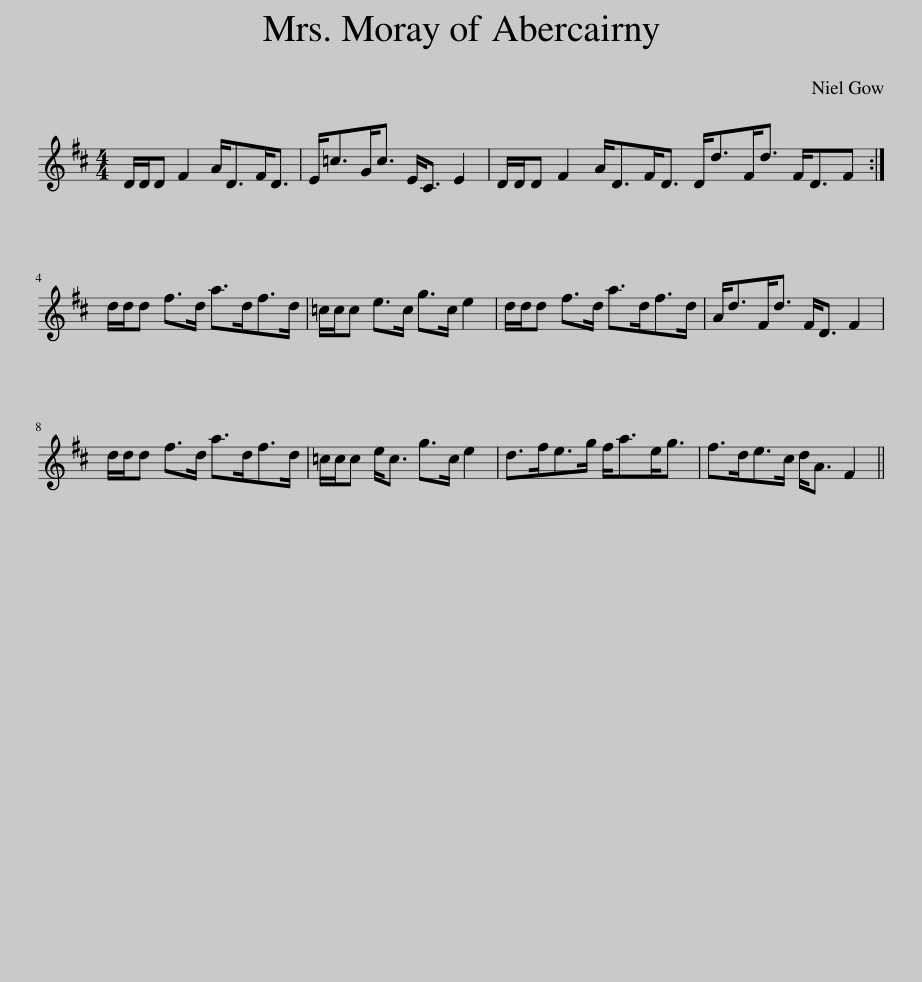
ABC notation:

X:1
L:1/8
M:4/4
I:linebreak $
K:D
V:1 treble
V:1
 D/D/D F2 A<DF<D | E<=cG<c E<C E2 | D/D/D F2 A<DF<D D<dF<d F<DF :|$ d/d/d f>d a>df>d | =c/c/c e>c g>c e2 | %5
 d/d/d f>d a>df>d | A<dF<d F<D F2 |$ d/d/d f>d a>df>d | =c/c/c e<c g>c e2 | d>fe>g f<ae<g | %10
 f>de>c d<A F2 || %11
